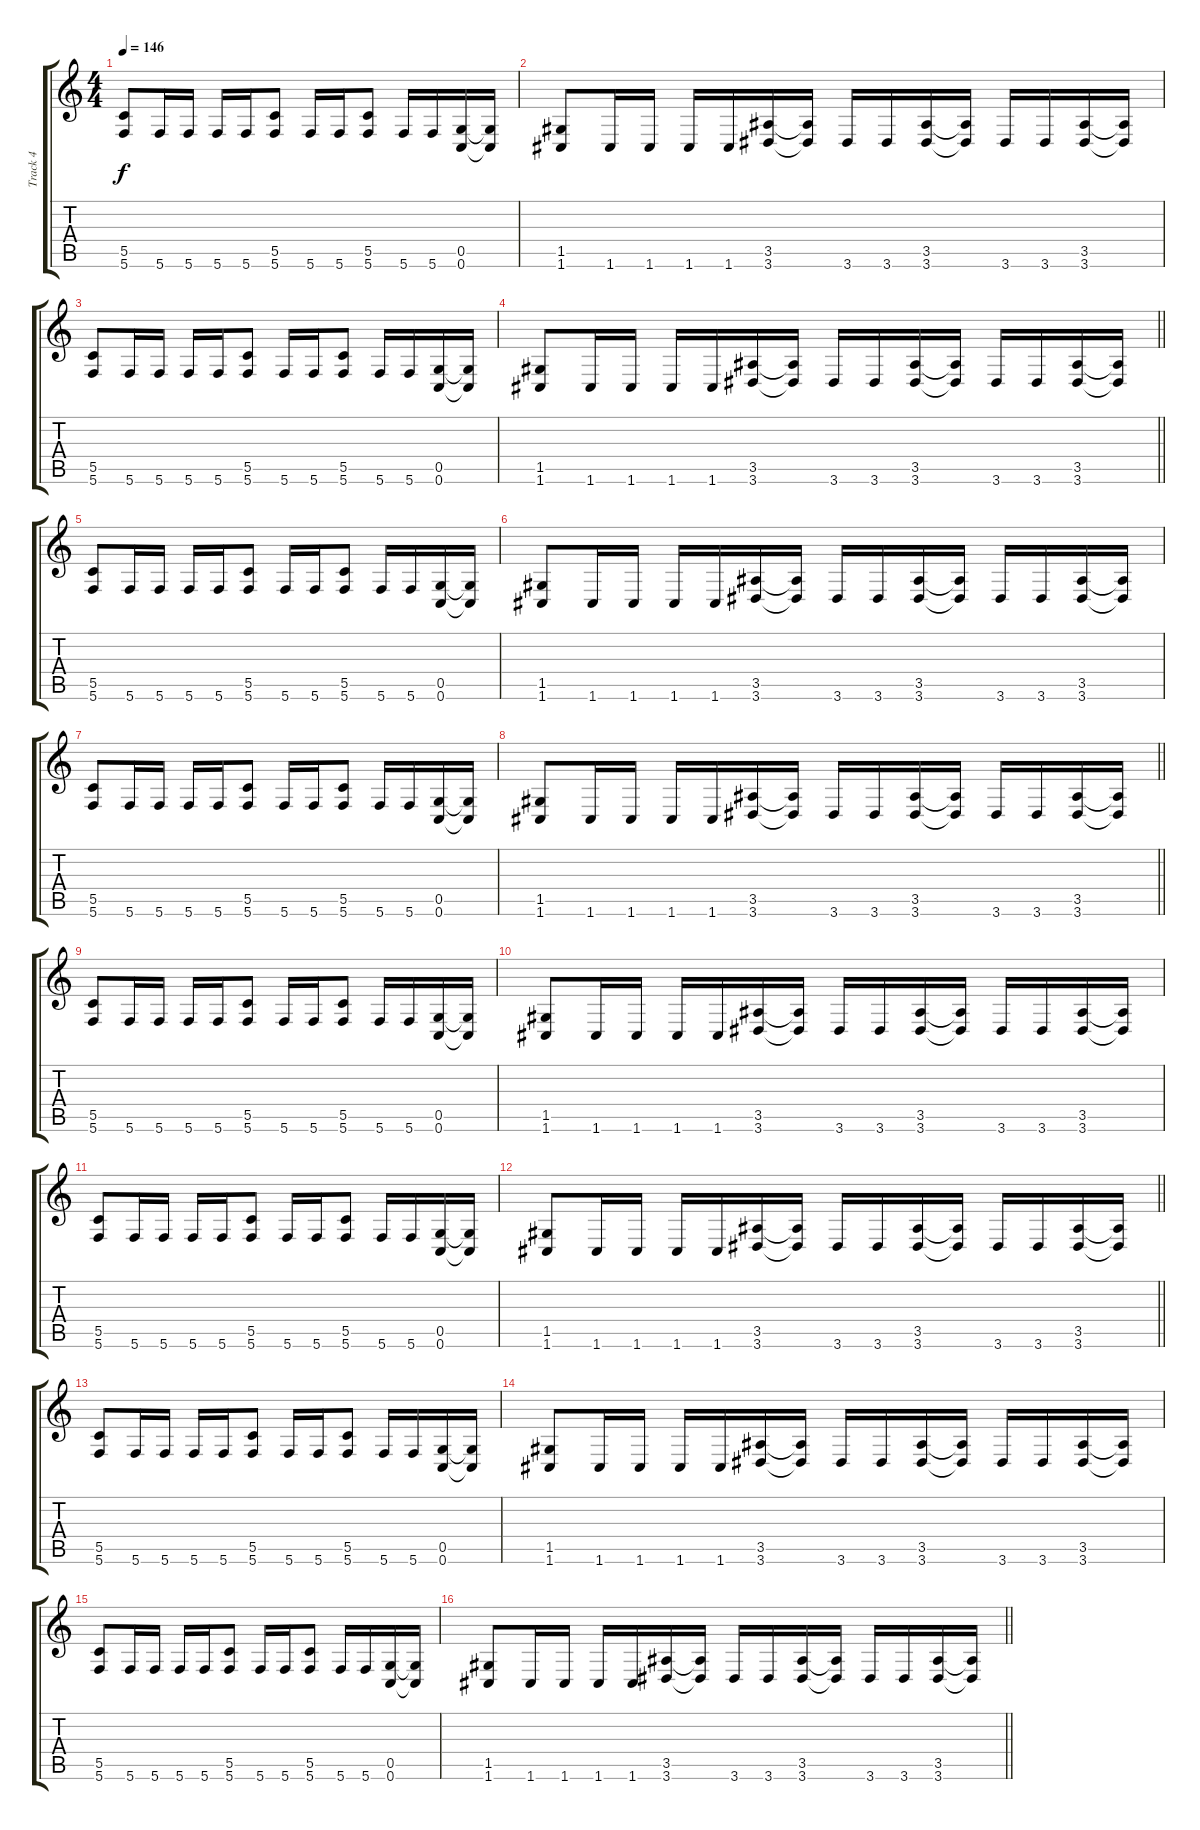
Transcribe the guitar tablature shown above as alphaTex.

\track ("Track 4" "Track 4") {instrument distortionguitar}
\staff {score tabs}
\tuning (D4 A3 F3 C3 G2 C2) {hide}
\ts (4 4)
\tempo 146
\clef g2
\ks c
(5.5 5.6).8{dy f} 5.6.16 5.6.16 5.6.16 5.6.16 (5.5 5.6).8 5.6.16 5.6.16 (5.5 5.6).8 5.6.16 5.6.16 (0.5 0.6).16 (0.5{t} 0.6{t}).16 |
(1.5 1.6).8 1.6.16 1.6.16 1.6.16 1.6.16 (3.5 3.6).16 (3.5{t} 3.6{t}).16 3.6.16 3.6.16 (3.5 3.6).16 (3.5{t} 3.6{t}).16 3.6.16 3.6.16 (3.5 3.6).16 (3.5{t} 3.6{t}).16 |
(5.5 5.6).8 5.6.16 5.6.16 5.6.16 5.6.16 (5.5 5.6).8 5.6.16 5.6.16 (5.5 5.6).8 5.6.16 5.6.16 (0.5 0.6).16 (0.5{t} 0.6{t}).16 |
\barLineRight lightlight
(1.5 1.6).8 1.6.16 1.6.16 1.6.16 1.6.16 (3.5 3.6).16 (3.5{t} 3.6{t}).16 3.6.16 3.6.16 (3.5 3.6).16 (3.5{t} 3.6{t}).16 3.6.16 3.6.16 (3.5 3.6).16 (3.5{t} 3.6{t}).16 |
(5.5 5.6).8 5.6.16 5.6.16 5.6.16 5.6.16 (5.5 5.6).8 5.6.16 5.6.16 (5.5 5.6).8 5.6.16 5.6.16 (0.5 0.6).16 (0.5{t} 0.6{t}).16 |
(1.5 1.6).8 1.6.16 1.6.16 1.6.16 1.6.16 (3.5 3.6).16 (3.5{t} 3.6{t}).16 3.6.16 3.6.16 (3.5 3.6).16 (3.5{t} 3.6{t}).16 3.6.16 3.6.16 (3.5 3.6).16 (3.5{t} 3.6{t}).16 |
(5.5 5.6).8 5.6.16 5.6.16 5.6.16 5.6.16 (5.5 5.6).8 5.6.16 5.6.16 (5.5 5.6).8 5.6.16 5.6.16 (0.5 0.6).16 (0.5{t} 0.6{t}).16 |
\barLineRight lightlight
(1.5 1.6).8 1.6.16 1.6.16 1.6.16 1.6.16 (3.5 3.6).16 (3.5{t} 3.6{t}).16 3.6.16 3.6.16 (3.5 3.6).16 (3.5{t} 3.6{t}).16 3.6.16 3.6.16 (3.5 3.6).16 (3.5{t} 3.6{t}).16 |
(5.5 5.6).8 5.6.16 5.6.16 5.6.16 5.6.16 (5.5 5.6).8 5.6.16 5.6.16 (5.5 5.6).8 5.6.16 5.6.16 (0.5 0.6).16 (0.5{t} 0.6{t}).16 |
(1.5 1.6).8 1.6.16 1.6.16 1.6.16 1.6.16 (3.5 3.6).16 (3.5{t} 3.6{t}).16 3.6.16 3.6.16 (3.5 3.6).16 (3.5{t} 3.6{t}).16 3.6.16 3.6.16 (3.5 3.6).16 (3.5{t} 3.6{t}).16 |
(5.5 5.6).8 5.6.16 5.6.16 5.6.16 5.6.16 (5.5 5.6).8 5.6.16 5.6.16 (5.5 5.6).8 5.6.16 5.6.16 (0.5 0.6).16 (0.5{t} 0.6{t}).16 |
\barLineRight lightlight
(1.5 1.6).8 1.6.16 1.6.16 1.6.16 1.6.16 (3.5 3.6).16 (3.5{t} 3.6{t}).16 3.6.16 3.6.16 (3.5 3.6).16 (3.5{t} 3.6{t}).16 3.6.16 3.6.16 (3.5 3.6).16 (3.5{t} 3.6{t}).16 |
(5.5 5.6).8 5.6.16 5.6.16 5.6.16 5.6.16 (5.5 5.6).8 5.6.16 5.6.16 (5.5 5.6).8 5.6.16 5.6.16 (0.5 0.6).16 (0.5{t} 0.6{t}).16 |
(1.5 1.6).8 1.6.16 1.6.16 1.6.16 1.6.16 (3.5 3.6).16 (3.5{t} 3.6{t}).16 3.6.16 3.6.16 (3.5 3.6).16 (3.5{t} 3.6{t}).16 3.6.16 3.6.16 (3.5 3.6).16 (3.5{t} 3.6{t}).16 |
(5.5 5.6).8 5.6.16 5.6.16 5.6.16 5.6.16 (5.5 5.6).8 5.6.16 5.6.16 (5.5 5.6).8 5.6.16 5.6.16 (0.5 0.6).16 (0.5{t} 0.6{t}).16 |
\barLineRight lightlight
(1.5 1.6).8 1.6.16 1.6.16 1.6.16 1.6.16 (3.5 3.6).16 (3.5{t} 3.6{t}).16 3.6.16 3.6.16 (3.5 3.6).16 (3.5{t} 3.6{t}).16 3.6.16 3.6.16 (3.5 3.6).16 (3.5{t} 3.6{t}).16
